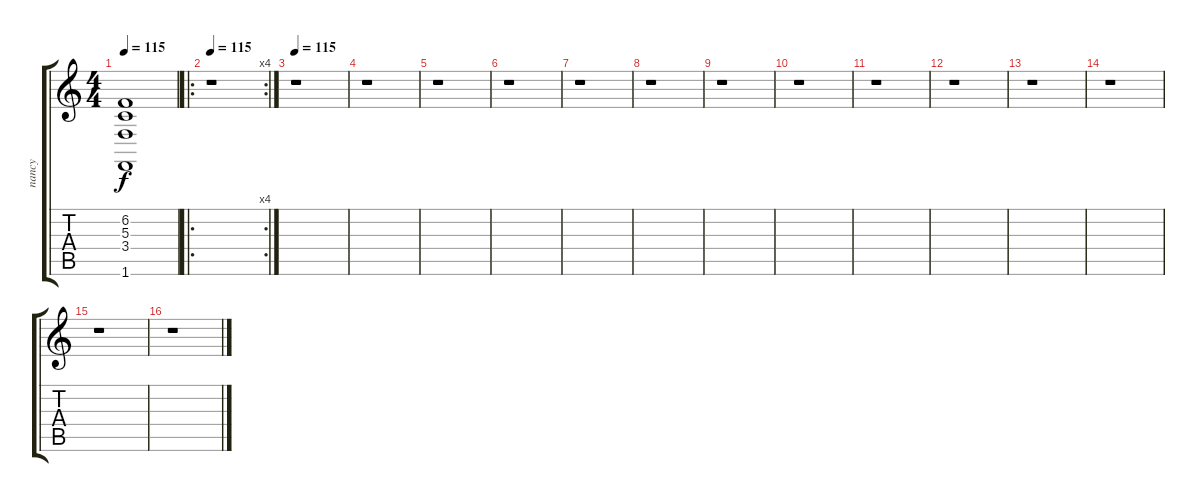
\track ("nancy" "nancy") {instrument acousticgrandpiano}
\staff {score tabs}
\tuning (E4 B3 G3 D3 A2 E2) {hide}
\ts (4 4)
\tempo 115
\clef g2
\ks c
(6.2{t} 5.3{t} 3.4{t} 1.6{t}).1{dy f} |
\ro
\rc 4
\tempo 115
r.1 |
\tempo 115
r.1 |
r.1 |
r.1 |
r.1 |
r.1 |
r.1 |
r.1 |
r.1 |
r.1 |
r.1 |
r.1 |
r.1 |
r.1 |
r.1
